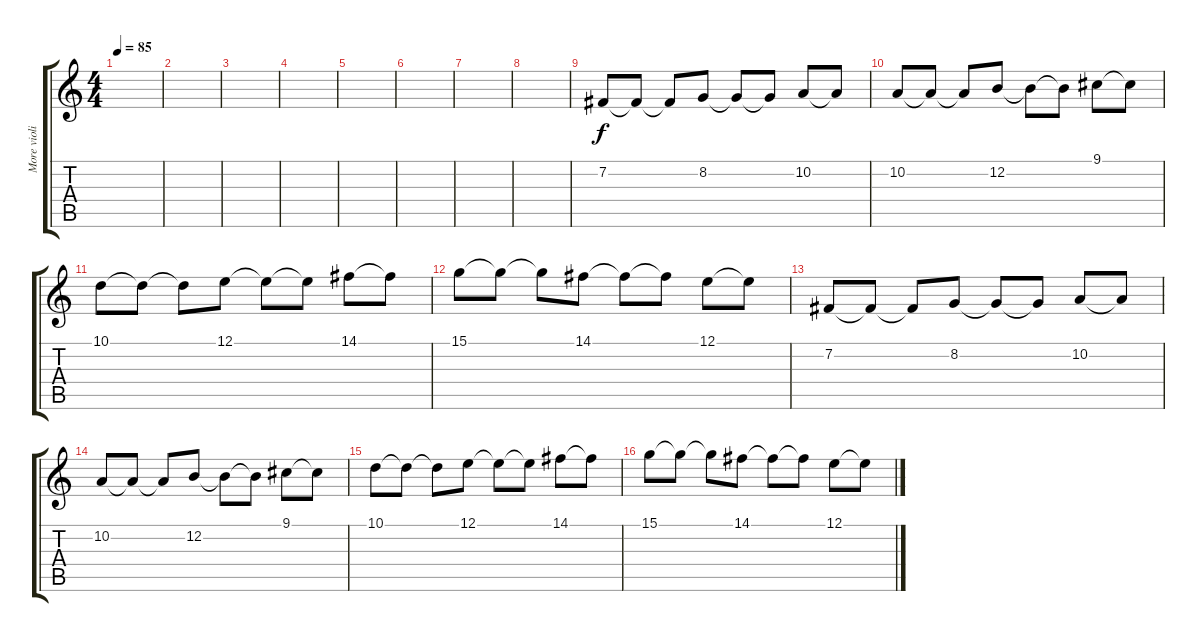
\track ("More violins" "More violi") {instrument stringensemble1}
\staff {score tabs}
\tuning (E4 B3 G3 D3 A2 D2) {hide}
\ts (4 4)
\tempo 85
\clef g2
\ks c
|
|
|
|
|
|
|
|
7.2.8 7.2{t}.8 7.2{t}.8 8.2.8 8.2{t}.8 8.2{t}.8 10.2.8 10.2{t}.8 |
10.2.8 10.2{t}.8 10.2{t}.8 12.2.8 12.2{t}.8 12.2{t}.8 9.1.8 9.1{t}.8 |
10.1.8 10.1{t}.8 10.1{t}.8 12.1.8 12.1{t}.8 12.1{t}.8 14.1.8 14.1{t}.8 |
15.1.8 15.1{t}.8 15.1{t}.8 14.1.8 14.1{t}.8 14.1{t}.8 12.1.8 12.1{t}.8 |
7.2.8 7.2{t}.8 7.2{t}.8 8.2.8 8.2{t}.8 8.2{t}.8 10.2.8 10.2{t}.8 |
10.2.8 10.2{t}.8 10.2{t}.8 12.2.8 12.2{t}.8 12.2{t}.8 9.1.8 9.1{t}.8 |
10.1.8 10.1{t}.8 10.1{t}.8 12.1.8 12.1{t}.8 12.1{t}.8 14.1.8 14.1{t}.8 |
15.1.8 15.1{t}.8 15.1{t}.8 14.1.8 14.1{t}.8 14.1{t}.8 12.1.8 12.1{t}.8
